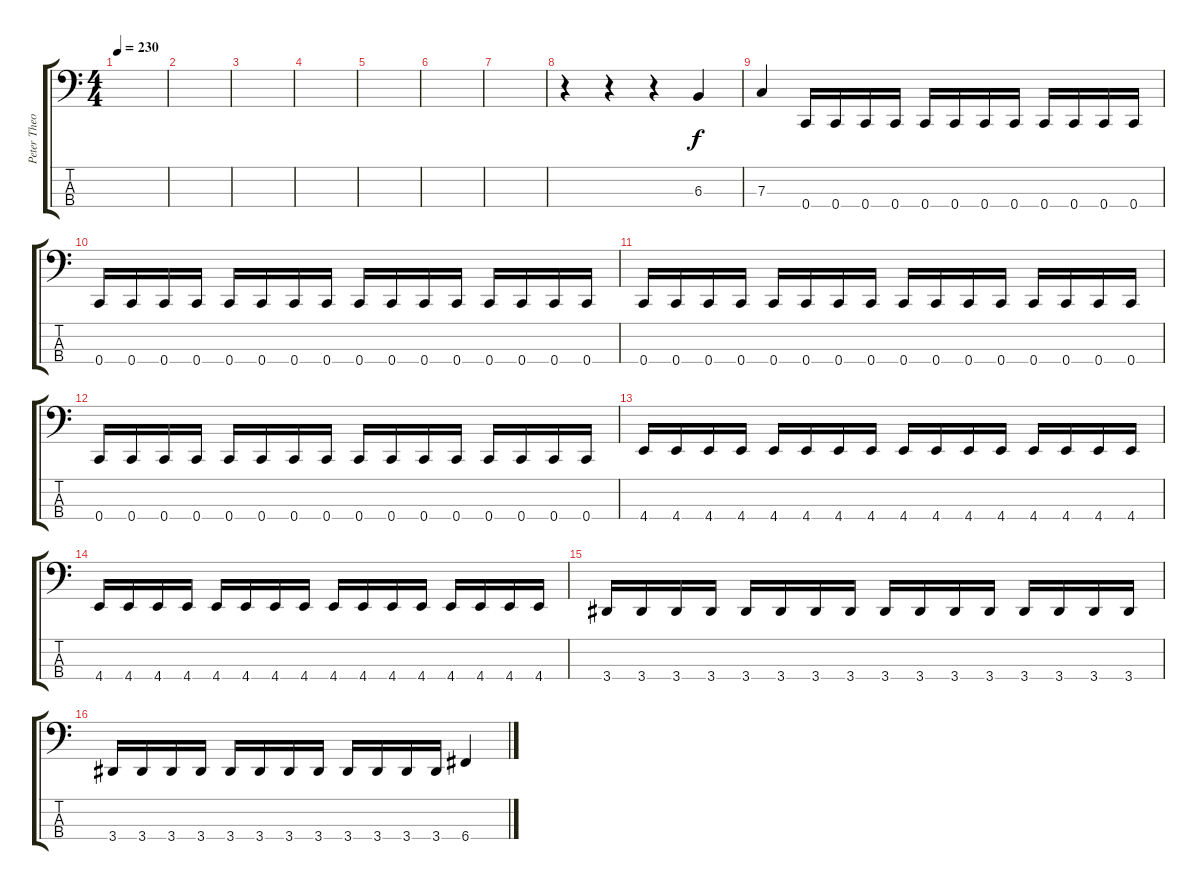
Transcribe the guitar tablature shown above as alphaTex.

\track ("Peter Theobalds" "Peter Theo") {instrument electricbasspick}
\staff {score tabs}
\tuning (Eb2 Bb1 F1 C1) {hide}
\ts (4 4)
\tempo 230
\clef f4
\ks c
|
|
|
|
|
|
|
r.4 r.4 r.4 6.3.4 |
7.3.4 0.4.16 0.4.16 0.4.16 0.4.16 0.4.16 0.4.16 0.4.16 0.4.16 0.4.16 0.4.16 0.4.16 0.4.16 |
0.4.16 0.4.16 0.4.16 0.4.16 0.4.16 0.4.16 0.4.16 0.4.16 0.4.16 0.4.16 0.4.16 0.4.16 0.4.16 0.4.16 0.4.16 0.4.16 |
0.4.16 0.4.16 0.4.16 0.4.16 0.4.16 0.4.16 0.4.16 0.4.16 0.4.16 0.4.16 0.4.16 0.4.16 0.4.16 0.4.16 0.4.16 0.4.16 |
0.4.16 0.4.16 0.4.16 0.4.16 0.4.16 0.4.16 0.4.16 0.4.16 0.4.16 0.4.16 0.4.16 0.4.16 0.4.16 0.4.16 0.4.16 0.4.16 |
4.4.16 4.4.16 4.4.16 4.4.16 4.4.16 4.4.16 4.4.16 4.4.16 4.4.16 4.4.16 4.4.16 4.4.16 4.4.16 4.4.16 4.4.16 4.4.16 |
4.4.16 4.4.16 4.4.16 4.4.16 4.4.16 4.4.16 4.4.16 4.4.16 4.4.16 4.4.16 4.4.16 4.4.16 4.4.16 4.4.16 4.4.16 4.4.16 |
3.4.16 3.4.16 3.4.16 3.4.16 3.4.16 3.4.16 3.4.16 3.4.16 3.4.16 3.4.16 3.4.16 3.4.16 3.4.16 3.4.16 3.4.16 3.4.16 |
3.4.16 3.4.16 3.4.16 3.4.16 3.4.16 3.4.16 3.4.16 3.4.16 3.4.16 3.4.16 3.4.16 3.4.16 6.4.4
